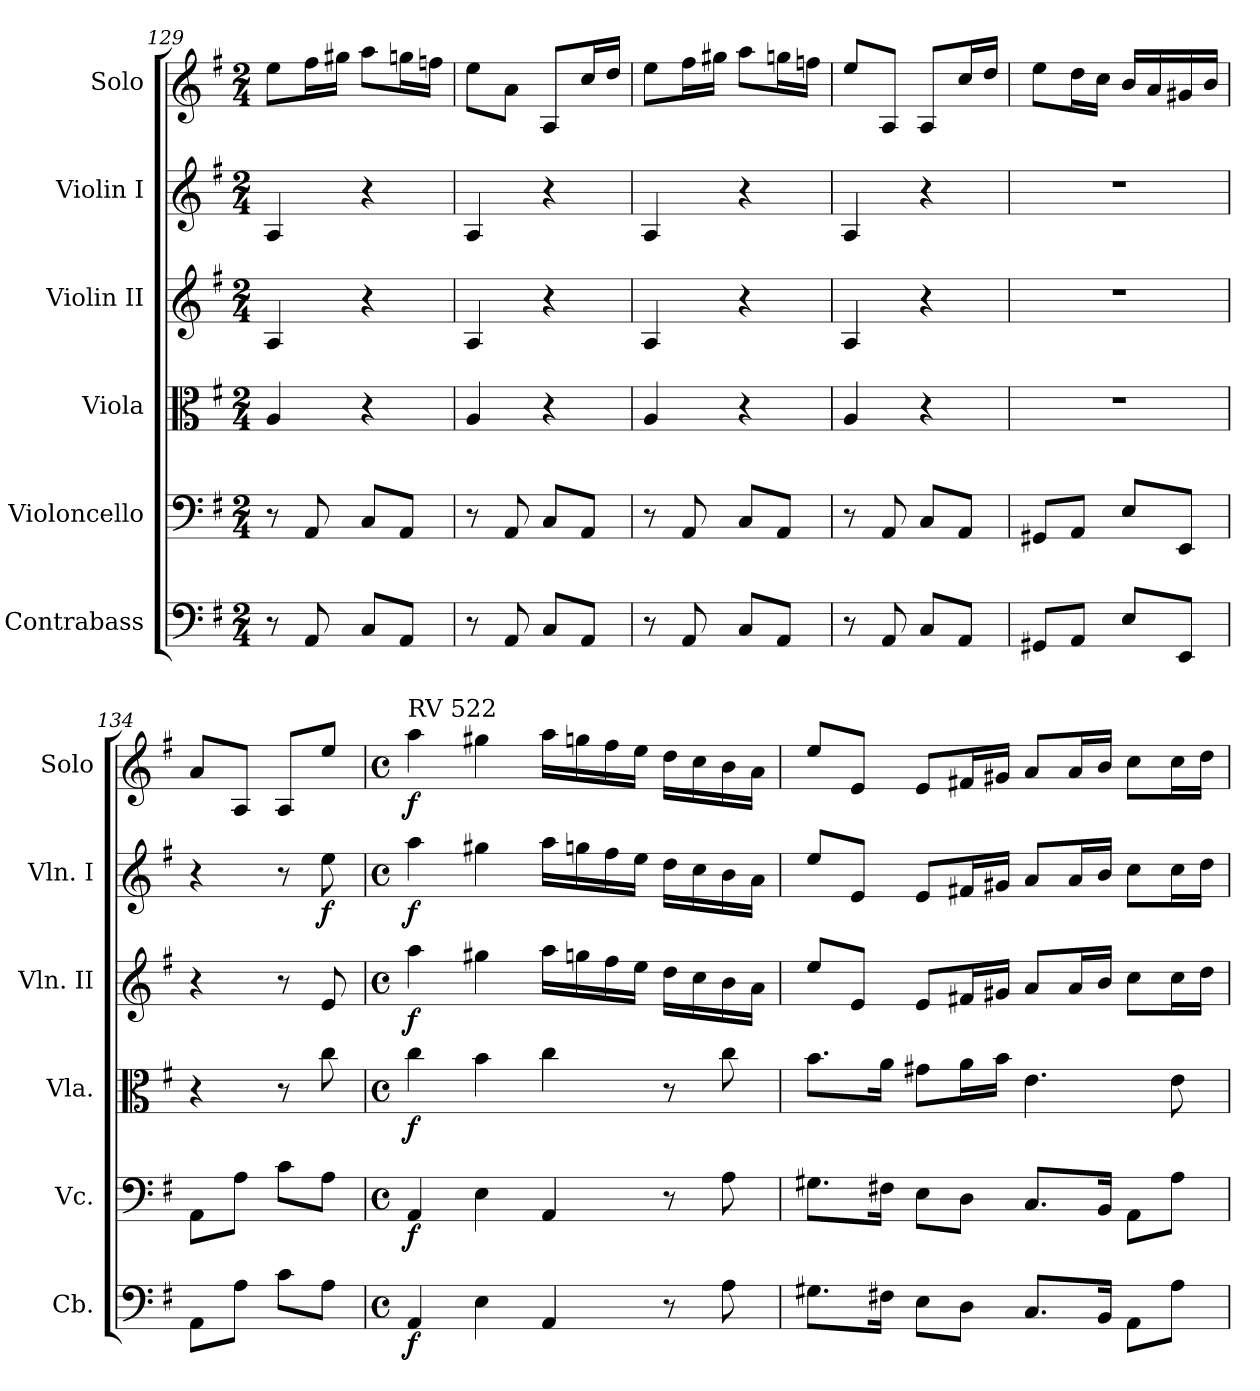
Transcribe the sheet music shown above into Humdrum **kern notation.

**kern	**dynam	**kern	**dynam	**kern	**dynam	**kern	**dynam	**kern	**dynam	**kern	**dynam
*part6	*part6	*part5	*part5	*part4	*part4	*part3	*part3	*part2	*part2	*part1	*part1
*staff6	*staff6	*staff5	*staff5	*staff4	*staff4	*staff3	*staff3	*staff2	*staff2	*staff1	*staff1
*I"Contrabass	*	*I"Violoncello	*	*I"Viola	*	*I"Violin II	*	*I"Violin I	*	*I"Solo	*
*I'Cb.	*	*I'Vc.	*	*I'Vla.	*	*I'Vln. II	*	*I'Vln. I	*	*I'Solo	*
*clefF4	*	*clefF4	*	*clefC3	*	*clefG2	*	*clefG2	*	*clefG2	*
*ITrd7c12	*	*	*	*	*	*	*	*	*	*	*
*k[f#]	*	*k[f#]	*	*k[f#]	*	*k[f#]	*	*k[f#]	*	*k[f#]	*
*M2/4	*	*M2/4	*	*M2/4	*	*M2/4	*	*M2/4	*	*M2/4	*
=129	=129	=129	=129	=129	=129	=129	=129	=129	=129	=129	=129
8r	.	8r	.	4A/	.	4A/	.	4A/	.	8ee\L	.
8AAA/	.	8AA/	.	.	.	.	.	.	.	16ff#\L	.
.	.	.	.	.	.	.	.	.	.	16gg#X\JJ	.
8CC/L	.	8C/L	.	4r	.	4r	.	4r	.	8aa\L	.
8AAA/J	.	8AA/J	.	.	.	.	.	.	.	16ggn\L	.
.	.	.	.	.	.	.	.	.	.	16ffn\JJ	.
=130	=130	=130	=130	=130	=130	=130	=130	=130	=130	=130	=130
8r	.	8r	.	4A/	.	4A/	.	4A/	.	8ee\L	.
8AAA/	.	8AA/	.	.	.	.	.	.	.	8a\J	.
8CC/L	.	8C/L	.	4r	.	4r	.	4r	.	8A/L	.
8AAA/J	.	8AA/J	.	.	.	.	.	.	.	16cc/L	.
.	.	.	.	.	.	.	.	.	.	16dd/JJ	.
=131	=131	=131	=131	=131	=131	=131	=131	=131	=131	=131	=131
8r	.	8r	.	4A/	.	4A/	.	4A/	.	8ee\L	.
8AAA/	.	8AA/	.	.	.	.	.	.	.	16ff#\L	.
.	.	.	.	.	.	.	.	.	.	16gg#X\JJ	.
8CC/L	.	8C/L	.	4r	.	4r	.	4r	.	8aa\L	.
8AAA/J	.	8AA/J	.	.	.	.	.	.	.	16ggn\L	.
.	.	.	.	.	.	.	.	.	.	16ffn\JJ	.
=132	=132	=132	=132	=132	=132	=132	=132	=132	=132	=132	=132
8r	.	8r	.	4A/	.	4A/	.	4A/	.	8ee/L	.
8AAA/	.	8AA/	.	.	.	.	.	.	.	8A/J	.
8CC/L	.	8C/L	.	4r	.	4r	.	4r	.	8A/L	.
8AAA/J	.	8AA/J	.	.	.	.	.	.	.	16cc/L	.
.	.	.	.	.	.	.	.	.	.	16dd/JJ	.
!!LO:PB:g=z
=133	=133	=133	=133	=133	=133	=133	=133	=133	=133	=133	=133
8GGG#X/L	.	8GG#X/L	.	2r	.	2r	.	2r	.	8ee\L	.
8AAA/J	.	8AA/J	.	.	.	.	.	.	.	16dd\L	.
.	.	.	.	.	.	.	.	.	.	16cc\JJ	.
8EE/L	.	8E/L	.	.	.	.	.	.	.	16b/LL	.
.	.	.	.	.	.	.	.	.	.	16a/	.
8EEE/J	.	8EE/J	.	.	.	.	.	.	.	16g#X/	.
.	.	.	.	.	.	.	.	.	.	16b/JJ	.
=134	=134	=134	=134	=134	=134	=134	=134	=134	=134	=134	=134
8AAA\L	.	8AA\L	.	4r	.	4r	.	4r	.	8a/L	.
8AA\J	.	8A\J	.	.	.	.	.	.	.	8A/J	.
8C\L	.	8c\L	.	8r	.	8r	.	8r	.	8A/L	.
!	!	!	!	!	!	!	!	!	!LO:DY:b	!	!
8AA\J	.	8A\J	.	8cc\	.	8e/	.	8ee\	f	8ee/J	.
=135	=135	=135	=135	=135	=135	=135	=135	=135	=135	=135	=135
*k[]	*	*k[]	*	*k[]	*	*k[]	*	*k[]	*	*k[]	*
*M4/4	*	*M4/4	*	*M4/4	*	*M4/4	*	*M4/4	*	*M4/4	*
*met(c)	*	*met(c)	*	*met(c)	*	*met(c)	*	*met(c)	*	*met(c)	*
!	!	!	!	!	!	!	!	!	!	!LO:TX:a:t=RV 522	!
!	!LO:DY:b	!	!LO:DY:b	!	!LO:DY:b	!	!LO:DY:b	!	!LO:DY:b	!	!LO:DY:b
4AAA/	f	4AA/	f	4cc\	f	4aa\	f	4aa\	f	4aa\	f
4EE\	.	4E\	.	4b\	.	4gg#X\	.	4gg#X\	.	4gg#X\	.
4AAA/	.	4AA/	.	4cc\	.	16aa\LL	.	16aa\LL	.	16aa\LL	.
.	.	.	.	.	.	16ggn\	.	16ggn\	.	16ggn\	.
.	.	.	.	.	.	16ff\	.	16ff\	.	16ff\	.
.	.	.	.	.	.	16ee\JJ	.	16ee\JJ	.	16ee\JJ	.
8r	.	8r	.	8r	.	16dd\LL	.	16dd\LL	.	16dd\LL	.
.	.	.	.	.	.	16cc\	.	16cc\	.	16cc\	.
8AA\	.	8A\	.	8cc\	.	16b\	.	16b\	.	16b\	.
.	.	.	.	.	.	16a\JJ	.	16a\JJ	.	16a\JJ	.
=136	=136	=136	=136	=136	=136	=136	=136	=136	=136	=136	=136
8.GG#X\L	.	8.G#X\L	.	8.b\L	.	8ee/L	.	8ee/L	.	8ee/L	.
.	.	.	.	.	.	8e/J	.	8e/J	.	8e/J	.
16FF#X\Jk	.	16F#X\Jk	.	16a\Jk	.	.	.	.	.	.	.
8EE\L	.	8E\L	.	8g#X\L	.	8e/L	.	8e/L	.	8e/L	.
8DD\J	.	8D\J	.	16a\L	.	16f#X/L	.	16f#X/L	.	16f#X/L	.
.	.	.	.	16b\JJ	.	16g#X/JJ	.	16g#X/JJ	.	16g#X/JJ	.
8.CC/L	.	8.C/L	.	4.e\	.	8a/L	.	8a/L	.	8a/L	.
.	.	.	.	.	.	16a/L	.	16a/L	.	16a/L	.
16BBB/Jk	.	16BB/Jk	.	.	.	16b/JJ	.	16b/JJ	.	16b/JJ	.
8AAA\L	.	8AA\L	.	.	.	8cc\L	.	8cc\L	.	8cc\L	.
8AA\J	.	8A\J	.	8e\	.	16cc\L	.	16cc\L	.	16cc\L	.
.	.	.	.	.	.	16dd\JJ	.	16dd\JJ	.	16dd\JJ	.
=	=	=	=	=	=	=	=	=	=	=	=
*-	*-	*-	*-	*-	*-	*-	*-	*-	*-	*-	*-
